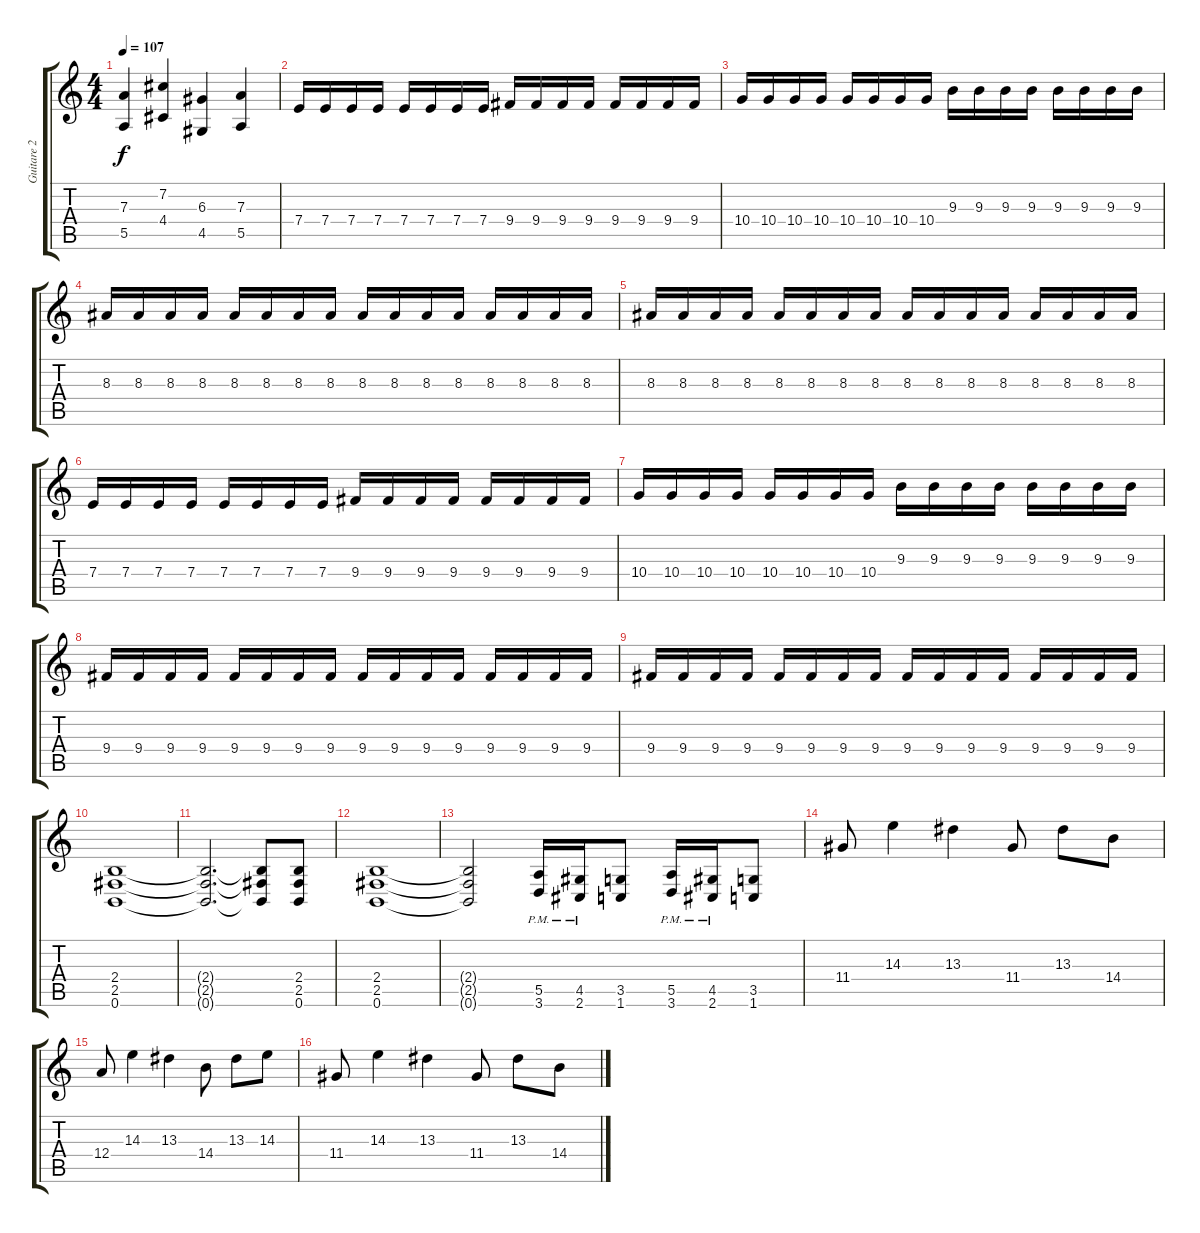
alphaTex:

\track ("Guitare 2" "Guitare 2") {instrument distortionguitar}
\staff {score tabs}
\tuning (B3 Gb3 D3 A2 E2 B1) {hide}
\ts (4 4)
\tempo 107
\clef g2
\ks c
(7.3 5.5).4{dy f} (7.2 4.4).4 (6.3 4.5).4 (7.3 5.5).4 |
7.4.16 7.4.16 7.4.16 7.4.16 7.4.16 7.4.16 7.4.16 7.4.16 9.4.16 9.4.16 9.4.16 9.4.16 9.4.16 9.4.16 9.4.16 9.4.16 |
10.4.16 10.4.16 10.4.16 10.4.16 10.4.16 10.4.16 10.4.16 10.4.16 9.3.16 9.3.16 9.3.16 9.3.16 9.3.16 9.3.16 9.3.16 9.3.16 |
8.3.16 8.3.16 8.3.16 8.3.16 8.3.16 8.3.16 8.3.16 8.3.16 8.3.16 8.3.16 8.3.16 8.3.16 8.3.16 8.3.16 8.3.16 8.3.16 |
8.3.16 8.3.16 8.3.16 8.3.16 8.3.16 8.3.16 8.3.16 8.3.16 8.3.16 8.3.16 8.3.16 8.3.16 8.3.16 8.3.16 8.3.16 8.3.16 |
7.4.16 7.4.16 7.4.16 7.4.16 7.4.16 7.4.16 7.4.16 7.4.16 9.4.16 9.4.16 9.4.16 9.4.16 9.4.16 9.4.16 9.4.16 9.4.16 |
10.4.16 10.4.16 10.4.16 10.4.16 10.4.16 10.4.16 10.4.16 10.4.16 9.3.16 9.3.16 9.3.16 9.3.16 9.3.16 9.3.16 9.3.16 9.3.16 |
9.4.16 9.4.16 9.4.16 9.4.16 9.4.16 9.4.16 9.4.16 9.4.16 9.4.16 9.4.16 9.4.16 9.4.16 9.4.16 9.4.16 9.4.16 9.4.16 |
9.4.16 9.4.16 9.4.16 9.4.16 9.4.16 9.4.16 9.4.16 9.4.16 9.4.16 9.4.16 9.4.16 9.4.16 9.4.16 9.4.16 9.4.16 9.4.16 |
(2.4 2.5 0.6).1 |
(2.4{t} 2.5{t} 0.6{t}).2{d} (2.4{t} 2.5{t} 0.6{t}).8 (2.4 2.5 0.6).8 |
(2.4 2.5 0.6).1 |
(2.4{t} 2.5{t} 0.6{t}).2 (5.5{pm} 3.6{pm}).16 (4.5{pm} 2.6{pm}).16 (3.5 1.6).8 (5.5{pm} 3.6{pm}).16 (4.5{pm} 2.6{pm}).16 (3.5 1.6).8 |
11.4.8 14.3.4 13.3.4 11.4.8 13.3.8 14.4.8 |
12.4.8 14.3.4 13.3.4 14.4.8 13.3.8 14.3.8 |
11.4.8 14.3.4 13.3.4 11.4.8 13.3.8 14.4.8
